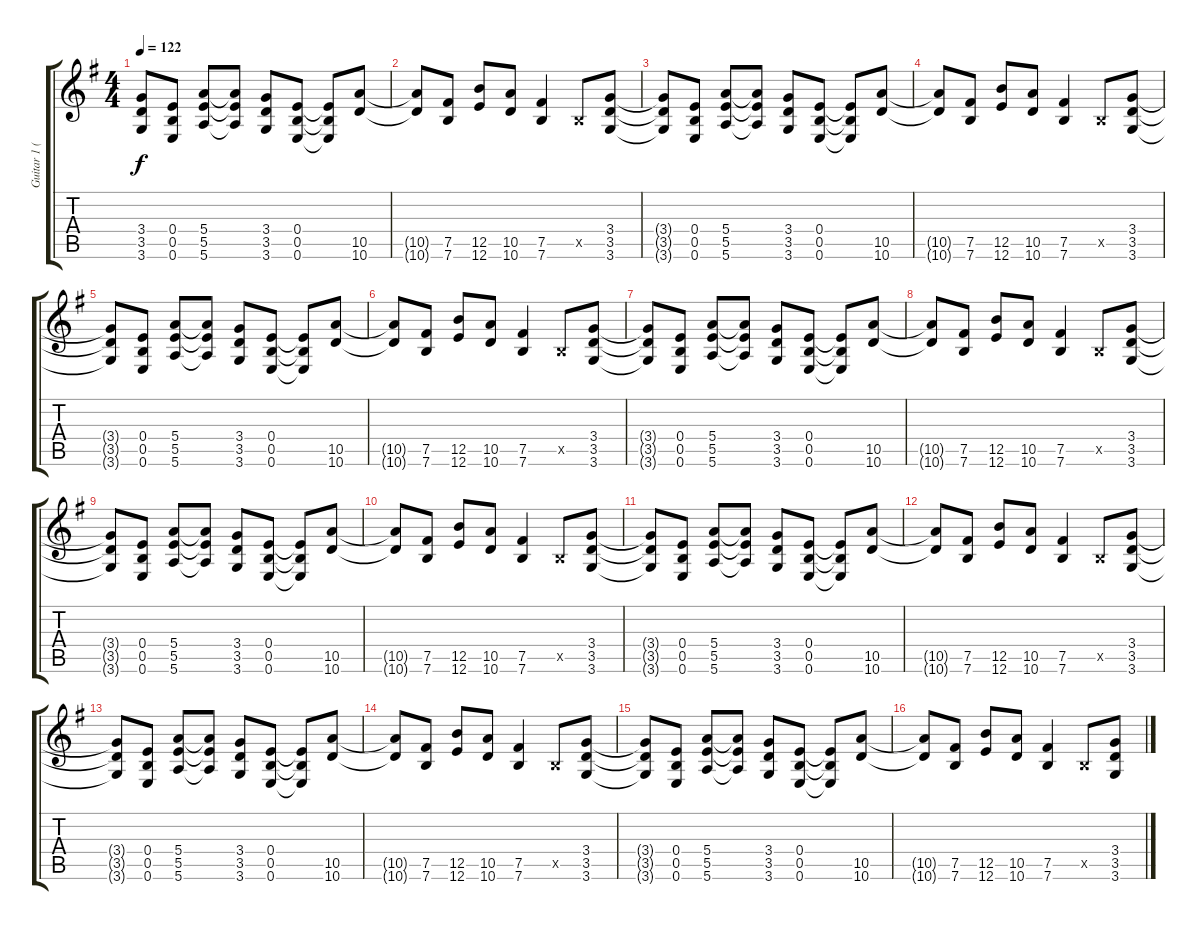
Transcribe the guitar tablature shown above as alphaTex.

\track ("Guitar 1 (Em tuning)" "Guitar 1 (") {instrument electricguitarclean}
\staff {score tabs}
\tuning (E4 B3 G3 E3 B2 E2) {hide}
\ts (4 4)
\tempo 122
\clef g2
\ks g
(3.4{t} 3.5{t} 3.6{t}).8{dy f} (0.4 0.5 0.6).8 (5.4 5.5 5.6).8 (5.4{t} 5.5{t} 5.6{t}).8 (3.4 3.5 3.6).8 (0.4 0.5 0.6).8 (0.4{t} 0.5{t} 0.6{t}).8 (10.5 10.6).8 |
(10.5{t} 10.6{t}).8 (7.5 7.6).8 (12.5 12.6).8 (10.5 10.6).8 (7.5 7.6).4 0.5{x}.8 (3.4 3.5 3.6).8 |
(3.4{t} 3.5{t} 3.6{t}).8 (0.4 0.5 0.6).8 (5.4 5.5 5.6).8 (5.4{t} 5.5{t} 5.6{t}).8 (3.4 3.5 3.6).8 (0.4 0.5 0.6).8 (0.4{t} 0.5{t} 0.6{t}).8 (10.5 10.6).8 |
(10.5{t} 10.6{t}).8 (7.5 7.6).8 (12.5 12.6).8 (10.5 10.6).8 (7.5 7.6).4 0.5{x}.8 (3.4 3.5 3.6).8 |
(3.4{t} 3.5{t} 3.6{t}).8 (0.4 0.5 0.6).8 (5.4 5.5 5.6).8 (5.4{t} 5.5{t} 5.6{t}).8 (3.4 3.5 3.6).8 (0.4 0.5 0.6).8 (0.4{t} 0.5{t} 0.6{t}).8 (10.5 10.6).8 |
(10.5{t} 10.6{t}).8 (7.5 7.6).8 (12.5 12.6).8 (10.5 10.6).8 (7.5 7.6).4 0.5{x}.8 (3.4 3.5 3.6).8 |
(3.4{t} 3.5{t} 3.6{t}).8 (0.4 0.5 0.6).8 (5.4 5.5 5.6).8 (5.4{t} 5.5{t} 5.6{t}).8 (3.4 3.5 3.6).8 (0.4 0.5 0.6).8 (0.4{t} 0.5{t} 0.6{t}).8 (10.5 10.6).8 |
(10.5{t} 10.6{t}).8 (7.5 7.6).8 (12.5 12.6).8 (10.5 10.6).8 (7.5 7.6).4 0.5{x}.8 (3.4 3.5 3.6).8 |
(3.4{t} 3.5{t} 3.6{t}).8 (0.4 0.5 0.6).8 (5.4 5.5 5.6).8 (5.4{t} 5.5{t} 5.6{t}).8 (3.4 3.5 3.6).8 (0.4 0.5 0.6).8 (0.4{t} 0.5{t} 0.6{t}).8 (10.5 10.6).8 |
(10.5{t} 10.6{t}).8 (7.5 7.6).8 (12.5 12.6).8 (10.5 10.6).8 (7.5 7.6).4 0.5{x}.8 (3.4 3.5 3.6).8 |
(3.4{t} 3.5{t} 3.6{t}).8 (0.4 0.5 0.6).8 (5.4 5.5 5.6).8 (5.4{t} 5.5{t} 5.6{t}).8 (3.4 3.5 3.6).8 (0.4 0.5 0.6).8 (0.4{t} 0.5{t} 0.6{t}).8 (10.5 10.6).8 |
(10.5{t} 10.6{t}).8 (7.5 7.6).8 (12.5 12.6).8 (10.5 10.6).8 (7.5 7.6).4 0.5{x}.8 (3.4 3.5 3.6).8 |
(3.4{t} 3.5{t} 3.6{t}).8 (0.4 0.5 0.6).8 (5.4 5.5 5.6).8 (5.4{t} 5.5{t} 5.6{t}).8 (3.4 3.5 3.6).8 (0.4 0.5 0.6).8 (0.4{t} 0.5{t} 0.6{t}).8 (10.5 10.6).8 |
(10.5{t} 10.6{t}).8 (7.5 7.6).8 (12.5 12.6).8 (10.5 10.6).8 (7.5 7.6).4 0.5{x}.8 (3.4 3.5 3.6).8 |
(3.4{t} 3.5{t} 3.6{t}).8 (0.4 0.5 0.6).8 (5.4 5.5 5.6).8 (5.4{t} 5.5{t} 5.6{t}).8 (3.4 3.5 3.6).8 (0.4 0.5 0.6).8 (0.4{t} 0.5{t} 0.6{t}).8 (10.5 10.6).8 |
(10.5{t} 10.6{t}).8 (7.5 7.6).8 (12.5 12.6).8 (10.5 10.6).8 (7.5 7.6).4 0.5{x}.8 (3.4 3.5 3.6).8
